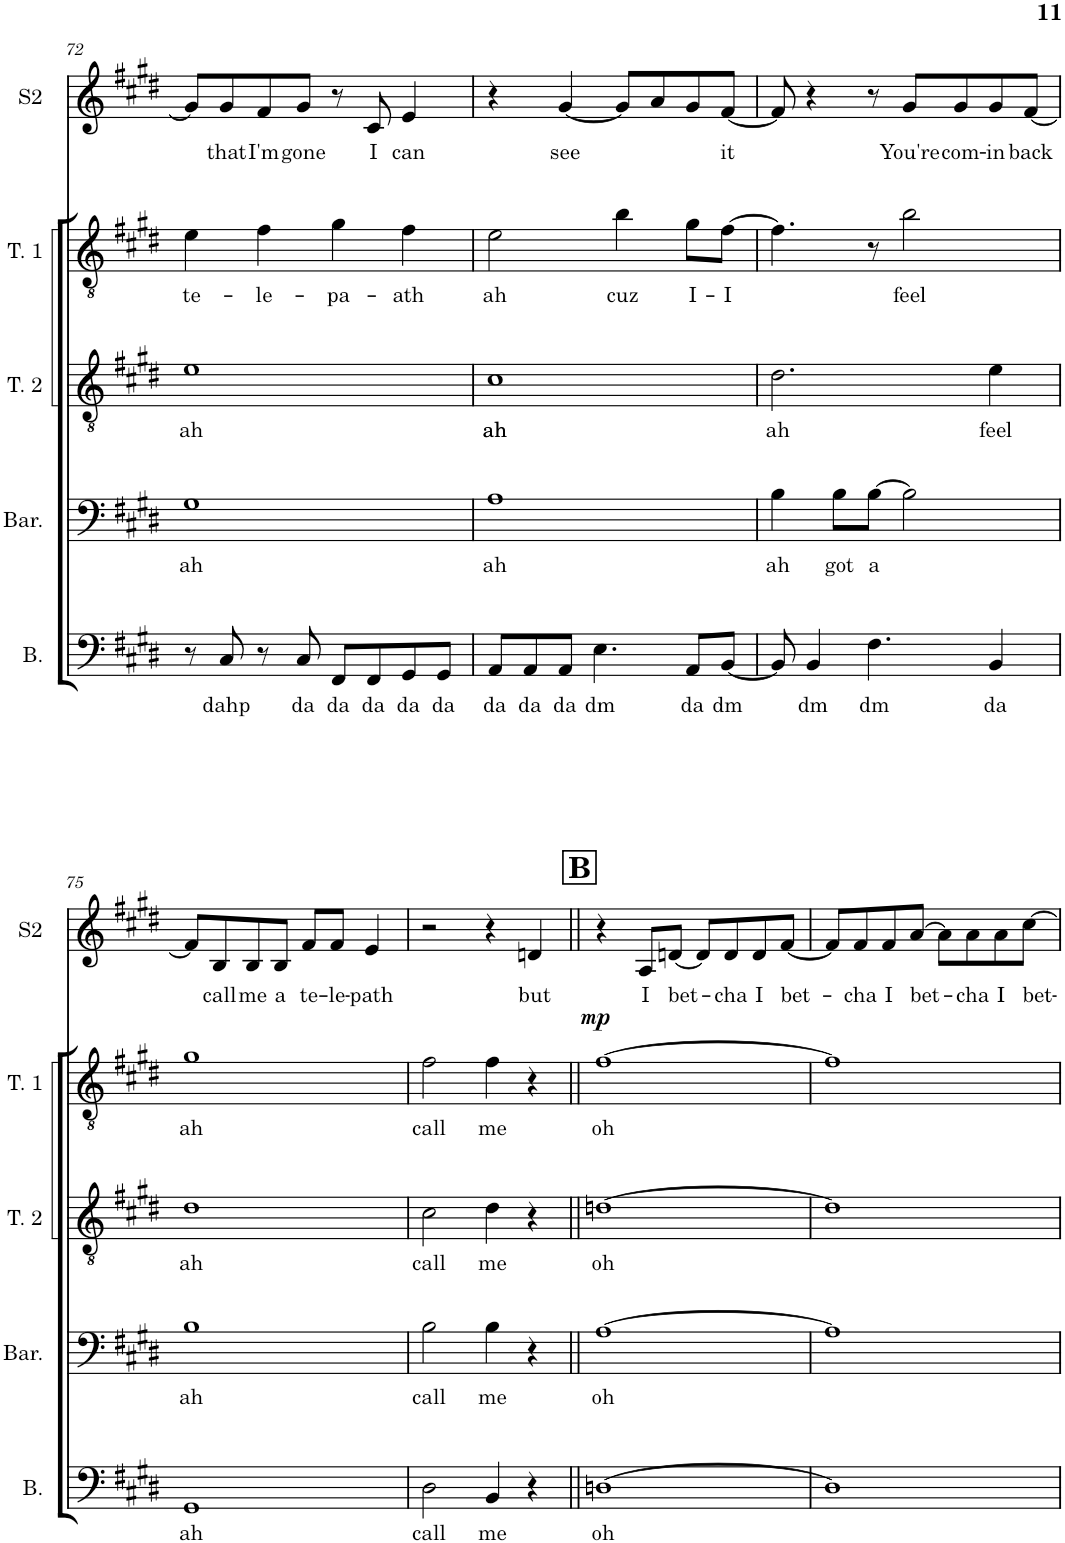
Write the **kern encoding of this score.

**kern	**text	**kern	**text	**kern	**text	**kern	**text	**dynam	**kern	**text
*part5	*part5	*part4	*part4	*part3	*part3	*part2	*part2	*part2	*part1	*part1
*staff5	*staff5	*staff4	*staff4	*staff3	*staff3	*staff2	*staff2	*staff2	*staff1	*staff1
*I"Bass	*	*I"Baritone	*	*I"Tenor 2	*	*I"Tenor 1	*	*	*I"Solo 2	*
*I'B.	*	*I'Bar.	*	*I'T. 2	*	*I'T. 1	*	*	*I'S2	*
!!LO:PB:g=z
*clefF4	*	*clefF4	*	*clefGv2	*	*clefGv2	*	*	*clefG2	*
*k[f#c#g#d#]	*	*k[f#c#g#d#]	*	*k[f#c#g#d#]	*	*k[f#c#g#d#]	*	*	*k[f#c#g#d#]	*
*M4/4	*	*M4/4	*	*M4/4	*	*M4/4	*	*	*M4/4	*
=72	=72	=72	=72	=72	=72	=72	=72	=72	=72	=72
!	!	!	!LO:LY:b	!	!LO:LY:b	!	!LO:LY:b	!	!	!
8r	.	1G#	ah	1e	ah	4e\	te-	.	8g#/L]	.
!	!LO:LY:b	!	!	!	!	!	!	!	!	!LO:LY:b
8C#/	dahp	.	.	.	.	.	.	.	8g#/	that
!	!	!	!	!	!	!	!LO:LY:b	!	!	!LO:LY:b
8r	.	.	.	.	.	4f#\	-le-	.	8f#/	I'm
!	!LO:LY:b	!	!	!	!	!	!	!	!	!LO:LY:b
8C#/	da	.	.	.	.	.	.	.	8g#/J	gone
!	!LO:LY:b	!	!	!	!	!	!LO:LY:b	!	!	!
8FF#/L	da	.	.	.	.	4g#\	-pa-	.	8r	.
!	!LO:LY:b	!	!	!	!	!	!	!	!	!LO:LY:b
8FF#/	da	.	.	.	.	.	.	.	8c#/	I
!	!LO:LY:b	!	!	!	!	!	!LO:LY:b	!	!	!LO:LY:b
8GG#/	da	.	.	.	.	4f#\	-ath	.	4e/	can
!	!LO:LY:b	!	!	!	!	!	!	!	!	!
8GG#/J	da	.	.	.	.	.	.	.	.	.
=73	=73	=73	=73	=73	=73	=73	=73	=73	=73	=73
!	!LO:LY:b	!	!LO:LY:b	!	!LO:LY:b	!	!LO:LY:b	!	!	!
8AA/L	da	1A	ah	1c#	-ah	2e\	-ah	.	4r	.
!	!LO:LY:b	!	!	!	!	!	!	!	!	!
8AA/	da	.	.	.	.	.	.	.	.	.
!	!LO:LY:b	!	!	!	!	!	!	!	!	!LO:LY:b
8AA/J	da	.	.	.	.	.	.	.	[4g#/	see
!	!LO:LY:b	!	!	!	!	!	!	!	!	!
4.E\	dm	.	.	.	.	.	.	.	.	.
!	!	!	!	!	!	!	!LO:LY:b	!	!	!
.	.	.	.	.	.	4b\	cuz	.	8g#/L]	.
.	.	.	.	.	.	.	.	.	8a/	.
!	!LO:LY:b	!	!	!	!	!	!LO:LY:b	!	!	!
8AA/L	da	.	.	.	.	8g#\L	I-	.	8g#/	.
!	!LO:LY:b	!	!	!	!	!	!LO:LY:b	!	!	!LO:LY:b
[8BB/J	dm	.	.	.	.	[8f#\J	-I	.	[8f#/J	it
=74	=74	=74	=74	=74	=74	=74	=74	=74	=74	=74
!	!	!	!LO:LY:b	!	!LO:LY:b	!	!	!	!	!
8BB/]	.	4B\	ah	2.d#\	ah	4.f#\]	.	.	8f#/]	.
!	!LO:LY:b	!	!	!	!	!	!	!	!	!
4BB/	dm	.	.	.	.	.	.	.	4r	.
!	!	!	!LO:LY:b	!	!	!	!	!	!	!
.	.	8B\L	got	.	.	.	.	.	.	.
!	!LO:LY:b	!	!LO:LY:b	!	!	!	!	!	!	!
4.F#\	dm	[8B\J	a	.	.	8r	.	.	8r	.
!	!	!	!	!	!	!	!LO:LY:b	!	!	!LO:LY:b
.	.	2B\]	.	.	.	2b\	feel	.	8g#/L	You're
!	!	!	!	!	!	!	!	!	!	!LO:LY:b
.	.	.	.	.	.	.	.	.	8g#/	com-
!	!LO:LY:b	!	!	!	!LO:LY:b	!	!	!	!	!LO:LY:b
4BB/	da	.	.	4e\	feel	.	.	.	8g#/	-in
!	!	!	!	!	!	!	!	!	!	!LO:LY:b
.	.	.	.	.	.	.	.	.	[8f#/J	back
!!LO:LB:g=z
=75	=75	=75	=75	=75	=75	=75	=75	=75	=75	=75
!	!LO:LY:b	!	!LO:LY:b	!	!LO:LY:b	!	!LO:LY:b	!	!	!
1GG#	ah	1B	ah	1d#	ah	1g#	ah	.	8f#/L]	.
!	!	!	!	!	!	!	!	!	!	!LO:LY:b
.	.	.	.	.	.	.	.	.	8B/	call
!	!	!	!	!	!	!	!	!	!	!LO:LY:b
.	.	.	.	.	.	.	.	.	8B/	me
!	!	!	!	!	!	!	!	!	!	!LO:LY:b
.	.	.	.	.	.	.	.	.	8B/J	a
!	!	!	!	!	!	!	!	!	!	!LO:LY:b
.	.	.	.	.	.	.	.	.	8f#/L	te-
!	!	!	!	!	!	!	!	!	!	!LO:LY:b
.	.	.	.	.	.	.	.	.	8f#/J	-le-
!	!	!	!	!	!	!	!	!	!	!LO:LY:b
.	.	.	.	.	.	.	.	.	4e/	-path
=76	=76	=76	=76	=76	=76	=76	=76	=76	=76	=76
!	!LO:LY:b	!	!LO:LY:b	!	!LO:LY:b	!	!LO:LY:b	!	!	!
2D#\	call	2B\	call	2c#\	call	2f#\	call	.	2r	.
!	!LO:LY:b	!	!LO:LY:b	!	!LO:LY:b	!	!LO:LY:b	!	!	!
4BB/	me	4B\	me	4d#\	me	4f#\	me	.	4r	.
!	!	!	!	!	!	!	!	!	!	!LO:LY:b
4r	.	4r	.	4r	.	4r	.	.	4dn/	but
=77||	=77||	=77||	=77||	=77||	=77||	=77||	=77||	=77||	=77||	=77||
!	!LO:LY:b	!	!LO:LY:b	!	!LO:LY:b	!	!LO:LY:b	!LO:DY:a	!	!
[1Dn	oh	[1A	oh	[1dn	oh	[1f#	oh	mp	4r	.
!	!	!	!	!	!	!	!	!	!	!LO:LY:b
.	.	.	.	.	.	.	.	.	8A/L	I
!	!	!	!	!	!	!	!	!	!	!LO:LY:b
.	.	.	.	.	.	.	.	.	[8dn/J	bet-
.	.	.	.	.	.	.	.	.	8d/L]	.
!	!	!	!	!	!	!	!	!	!	!LO:LY:b
.	.	.	.	.	.	.	.	.	8d/	-cha
!	!	!	!	!	!	!	!	!	!	!LO:LY:b
.	.	.	.	.	.	.	.	.	8d/	I
!	!	!	!	!	!	!	!	!	!	!LO:LY:b
.	.	.	.	.	.	.	.	.	[8f#/J	bet-
=78	=78	=78	=78	=78	=78	=78	=78	=78	=78	=78
1D]	.	1A]	.	1d]	.	1f#]	.	.	8f#/L]	.
!	!	!	!	!	!	!	!	!	!	!LO:LY:b
.	.	.	.	.	.	.	.	.	8f#/	-cha
!	!	!	!	!	!	!	!	!	!	!LO:LY:b
.	.	.	.	.	.	.	.	.	8f#/	I
!	!	!	!	!	!	!	!	!	!	!LO:LY:b
.	.	.	.	.	.	.	.	.	[8a/J	bet-
.	.	.	.	.	.	.	.	.	8a\L]	.
!	!	!	!	!	!	!	!	!	!	!LO:LY:b
.	.	.	.	.	.	.	.	.	8a\	-cha
!	!	!	!	!	!	!	!	!	!	!LO:LY:b
.	.	.	.	.	.	.	.	.	8a\	I
!	!	!	!	!	!	!	!	!	!	!LO:LY:b
.	.	.	.	.	.	.	.	.	[8cc#\J	bet-
=	=	=	=	=	=	=	=	=	=	=
*-	*-	*-	*-	*-	*-	*-	*-	*-	*-	*-
